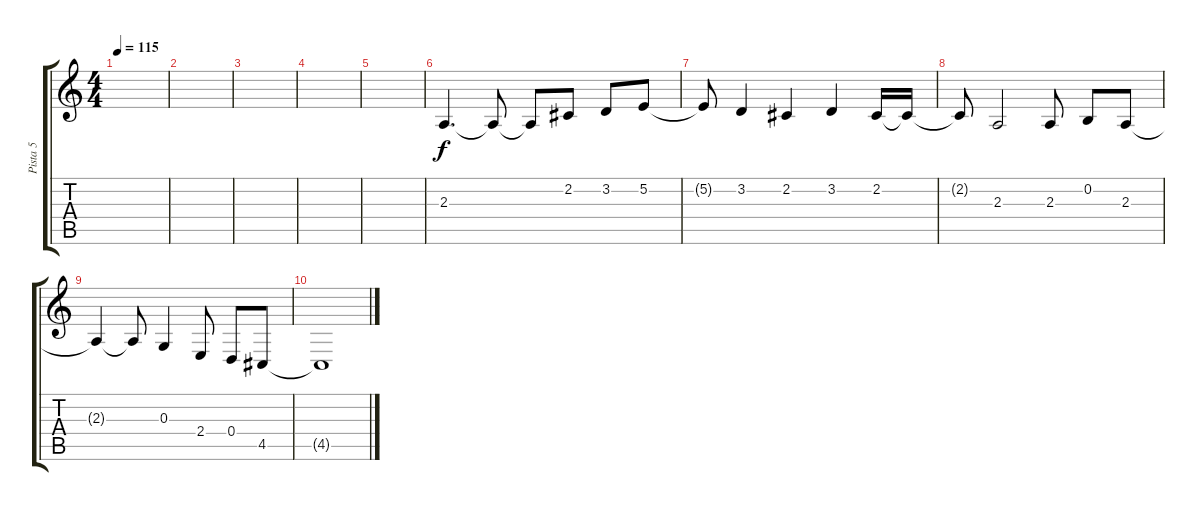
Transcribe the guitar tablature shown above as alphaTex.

\track ("Pista 5" "Pista 5") {instrument violin}
\staff {score tabs}
\tuning (E4 B3 G3 D3 A2 E2) {hide}
\ts (4 4)
\tempo 115
\clef g2
\ks c
|
|
|
|
|
2.3.4{d} 2.3{t}.8 2.3{t}.8 2.2.8 3.2.8 5.2.8 |
5.2{t}.8 3.2.4 2.2.4 3.2.4 2.2.16 2.2{t}.16 |
2.2{t}.8 2.3.2 2.3.8 0.2.8 2.3.8 |
2.3{t}.4 2.3{t}.8 0.3.4 2.4.8 0.4.8 4.5.8 |
4.5{t}.1{volume 3}
